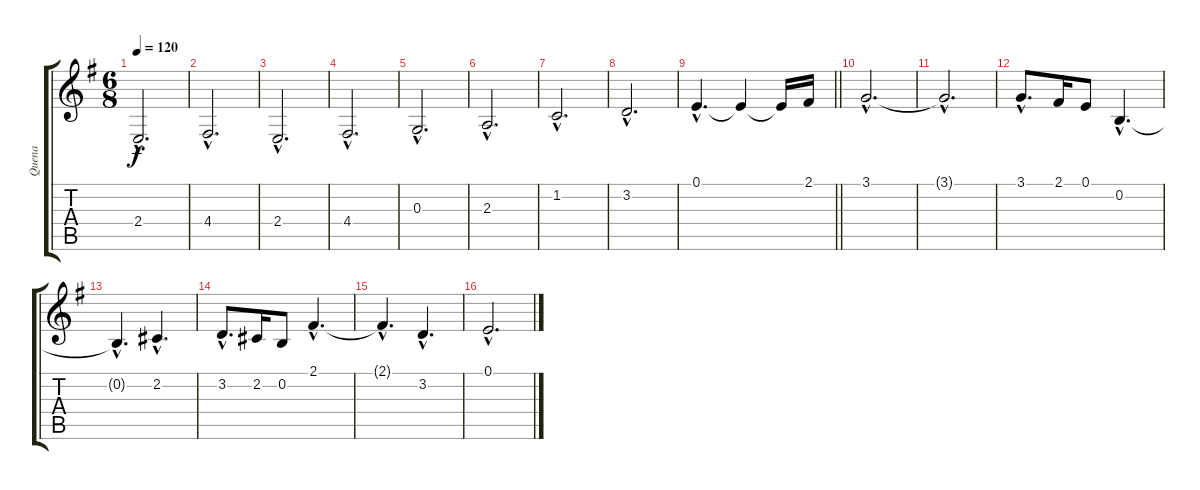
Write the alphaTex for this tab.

\track ("Quena" "Quena") {instrument flute}
\staff {score tabs}
\tuning (E4 B3 G3 D3 A2 E2) {hide}
\ts (6 8)
\tempo 120
\clef g2
\ks g
2.4{hac}.2{d dy f} |
4.4{hac}.2{d} |
2.4{hac}.2{d} |
4.4{hac}.2{d} |
0.3{hac}.2{d} |
2.3{hac}.2{d} |
1.2{hac}.2{d} |
3.2{hac}.2{d} |
\barLineRight lightlight
0.1{hac}.4{d} 0.1{t}.4 0.1{t}.16 2.1.16 |
3.1{hac}.2{d} |
3.1{hac t}.2{d} |
3.1{hac}.8{d} 2.1.16 0.1.8 0.2{hac}.4{d} |
0.2{hac t}.4{d} 2.2{hac}.4{d} |
3.2{hac}.8{d} 2.2.16 0.2.8 2.1{hac}.4{d} |
2.1{hac t}.4{d} 3.2{hac}.4{d} |
0.1{hac}.2{d}
